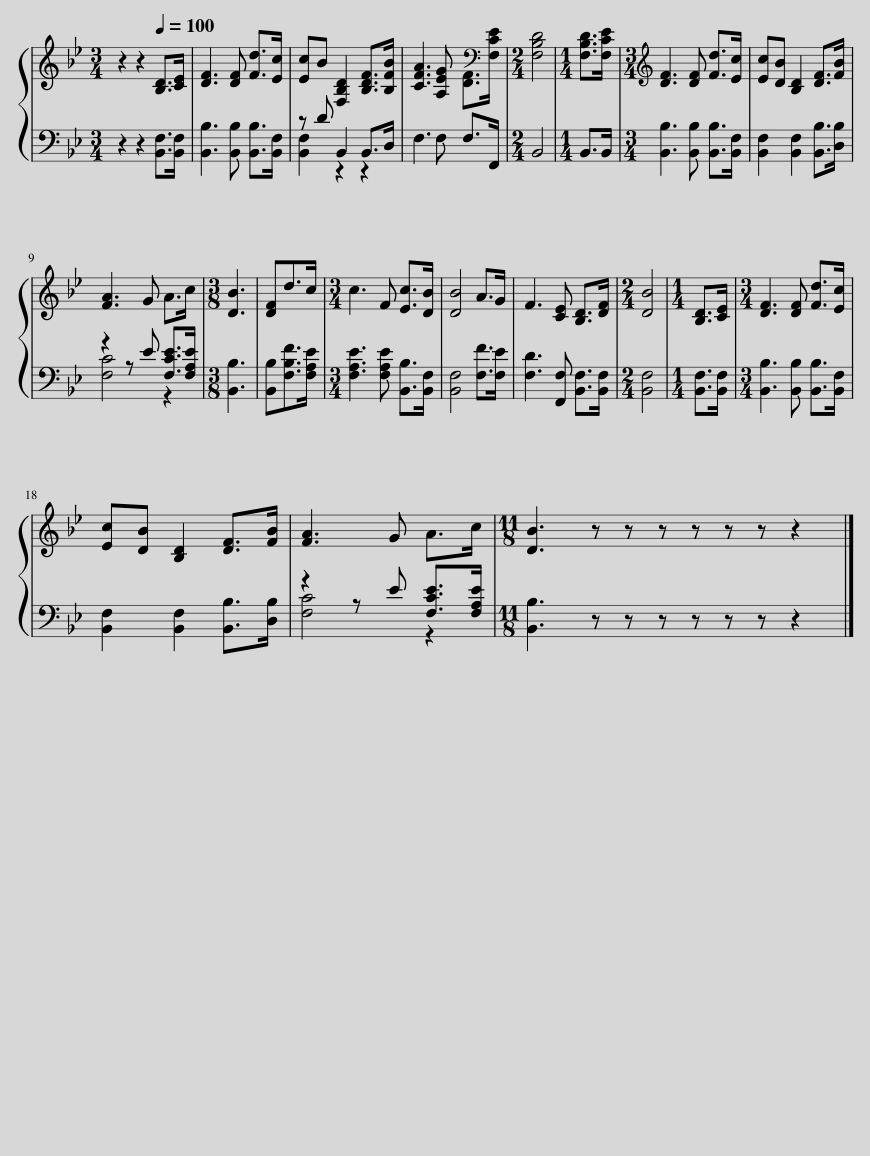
X:1
%%score { 1 | ( 2 3 ) }
L:1/8
M:3/4
I:linebreak $
K:Bb
V:1 treble
V:2 bass
V:3 bass
V:1
 z2 z2[Q:1/4=100] [B,D]>[CE] | [DF]3 [DF] [Fd]>[Ec] | [Ec]B [F,B,D]2 [B,DF]>[B,FB] | [CFA]3 [A,EG] [DF]>[K:bass][F,CE] |[M:2/4] [F,B,D]4 | %5
[M:1/4] [F,B,D]>[F,CE] |[M:3/4][K:treble] [DF]3 [DF] [Fd]>[Ec] | [Ec][DB] [B,D]2 [DF]>[FB] |$ [FA]3 G A>c |[M:3/8] [DB]3 | %10
 [DF]d>c |[M:3/4] c3 F [Ec]>[DB] | [DB]4 A>G | F3 [CE] [B,D]>[DF] |[M:2/4] [DB]4 | %15
[M:1/4] [B,D]>[CE] |[M:3/4] [DF]3 [DF] [Fd]>[Ec] |$ [Ec][DB] [B,D]2 [DF]>[FB] | [FA]3 G A>c |[M:11/8] [DB]3 z z z z z z z2 |] %20
V:2
 z2 z2 [B,,F,]>[B,,F,] | [B,,B,]3 [B,,B,] [B,,B,]>[B,,F,] | z D B,,2 B,,>D, | F,3 F, F,>F,, |[M:2/4] B,,4 | %5
[M:1/4] B,,>B,, |[M:3/4] [B,,B,]3 [B,,B,] [B,,B,]>[B,,F,] | [B,,F,]2 [B,,F,]2 [B,,B,]>[D,B,] |$ z2 z E [F,CE]>[F,A,E] |[M:3/8] [B,,B,]3 | %10
 [B,,B,][F,B,F]>[F,A,E] |[M:3/4] [F,A,E]3 [F,A,E] [B,,B,]>[B,,F,] | [B,,F,]4 [F,F]>[F,E] | [F,D]3 [F,,F,] [B,,F,]>[B,,F,] |[M:2/4] [B,,F,]4 | %15
[M:1/4] [B,,F,]>[B,,F,] |[M:3/4] [B,,B,]3 [B,,B,] [B,,B,]>[B,,F,] |$ [B,,F,]2 [B,,F,]2 [B,,B,]>[D,B,] | z2 z E [F,CE]>[F,A,E] |[M:11/8] [B,,B,]3 z z z z z z z2 |] %20
V:3
 x6 | x6 | [B,,F,]2 z2 z2 | x6 |[M:2/4] x4 | %5
[M:1/4] x2 |[M:3/4] x6 | x6 |$ [F,C]4 z2 |[M:3/8] x3 | %10
 x3 |[M:3/4] x6 | x6 | x6 |[M:2/4] x4 | %15
[M:1/4] x2 |[M:3/4] x6 |$ x6 | [F,C]4 z2 |[M:11/8] x11 |] %20
